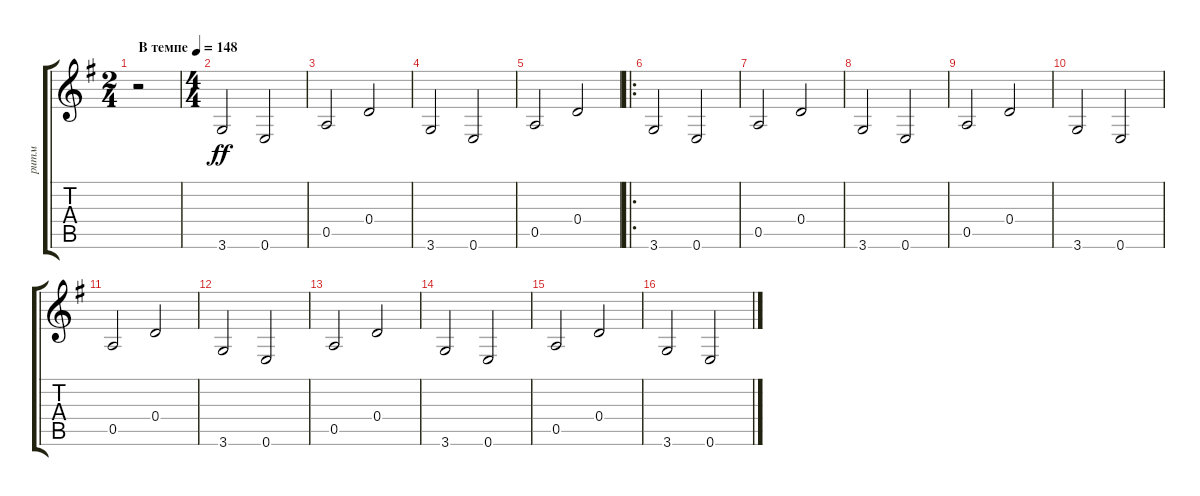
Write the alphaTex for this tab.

\track ("ритм" "ритм") {instrument acousticguitarsteel}
\staff {score tabs}
\tuning (E4 B3 G3 D3 A2 E2) {hide}
\ts (2 4)
\tempo (148 "В темпе")
\clef g2
\ks g
r.2{dy ff instrument acousticguitarsteel} |
\ts (4 4)
3.6.2 0.6.2 |
0.5.2 0.4.2 |
3.6.2 0.6.2 |
0.5.2 0.4.2 |
\ro
3.6.2 0.6.2 |
0.5.2 0.4.2 |
3.6.2 0.6.2 |
0.5.2 0.4.2 |
3.6.2 0.6.2 |
0.5.2 0.4.2 |
3.6.2 0.6.2 |
0.5.2 0.4.2 |
3.6.2 0.6.2 |
0.5.2 0.4.2 |
3.6.2 0.6.2
